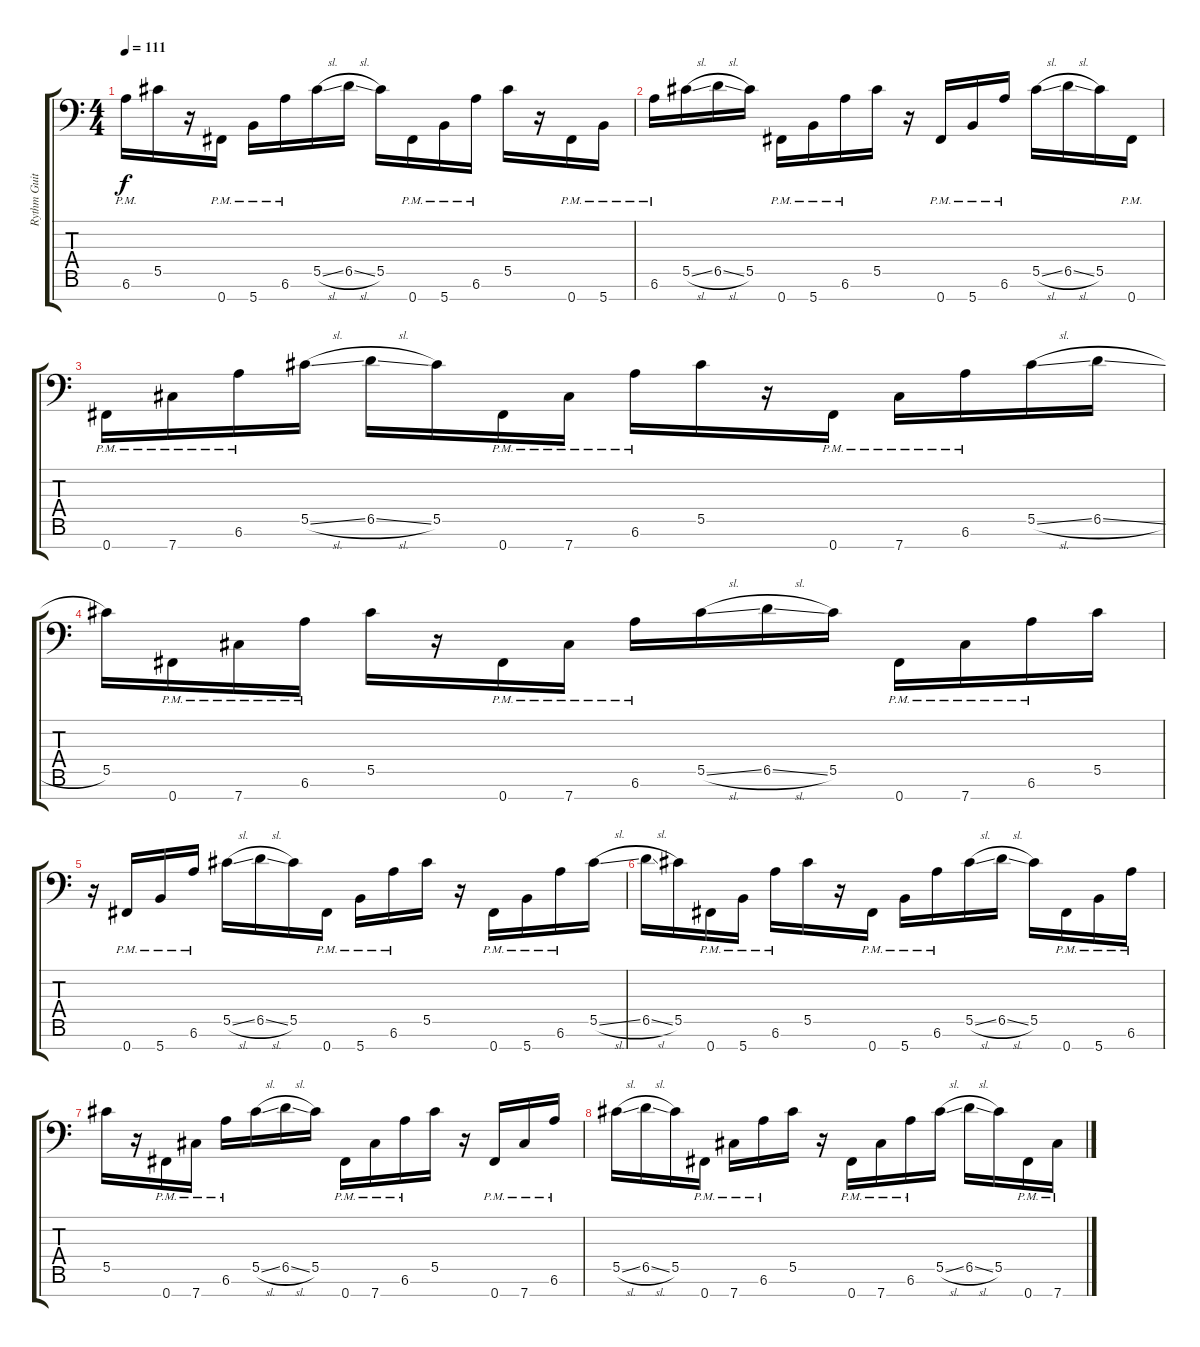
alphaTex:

\track ("Rythm Guitar #1" "Rythm Guit") {instrument distortionguitar}
\staff {score tabs}
\tuning (Db4 Ab3 Eb3 Db3 Ab2 Eb2 Gb1) {hide}
\ts (4 4)
\tempo 111
\clef f4
\ks c
6.6{pm}.16{dy f} 5.5.16 r.16 0.7{pm}.16 5.7{pm}.16 6.6{pm}.16 5.5{sl}.16 6.5{sl}.16 5.5.16 0.7{pm}.16 5.7{pm}.16 6.6{pm}.16 5.5.16 r.16 0.7{pm}.16 5.7{pm}.16 |
6.6{pm}.16 5.5{sl}.16 6.5{sl}.16 5.5.16 0.7{pm}.16 5.7{pm}.16 6.6{pm}.16 5.5.16 r.16 0.7{pm}.16 5.7{pm}.16 6.6{pm}.16 5.5{sl}.16 6.5{sl}.16 5.5.16 0.7{pm}.16 |
0.7{pm}.16 7.7{pm}.16 6.6{pm}.16 5.5{sl}.16 6.5{sl}.16 5.5.16 0.7{pm}.16 7.7{pm}.16 6.6{pm}.16 5.5.16 r.16 0.7{pm}.16 7.7{pm}.16 6.6{pm}.16 5.5{sl}.16 6.5{sl}.16 |
5.5.16 0.7{pm}.16 7.7{pm}.16 6.6{pm}.16 5.5.16 r.16 0.7{pm}.16 7.7{pm}.16 6.6{pm}.16 5.5{sl}.16 6.5{sl}.16 5.5.16 0.7{pm}.16 7.7{pm}.16 6.6{pm}.16 5.5.16 |
r.16 0.7{pm}.16 5.7{pm}.16 6.6{pm}.16 5.5{sl}.16 6.5{sl}.16 5.5.16 0.7{pm}.16 5.7{pm}.16 6.6{pm}.16 5.5.16 r.16 0.7{pm}.16 5.7{pm}.16 6.6{pm}.16 5.5{sl}.16 |
6.5{sl}.16 5.5.16 0.7{pm}.16 5.7{pm}.16 6.6{pm}.16 5.5.16 r.16 0.7{pm}.16 5.7{pm}.16 6.6{pm}.16 5.5{sl}.16 6.5{sl}.16 5.5.16 0.7{pm}.16 5.7{pm}.16 6.6{pm}.16 |
5.5.16 r.16 0.7{pm}.16 7.7{pm}.16 6.6{pm}.16 5.5{sl}.16 6.5{sl}.16 5.5.16 0.7{pm}.16 7.7{pm}.16 6.6{pm}.16 5.5.16 r.16 0.7{pm}.16 7.7{pm}.16 6.6{pm}.16 |
5.5{sl}.16 6.5{sl}.16 5.5.16 0.7{pm}.16 7.7{pm}.16 6.6{pm}.16 5.5.16 r.16 0.7{pm}.16 7.7{pm}.16 6.6{pm}.16 5.5{sl}.16 6.5{sl}.16 5.5.16 0.7{pm}.16 7.7{pm}.16
